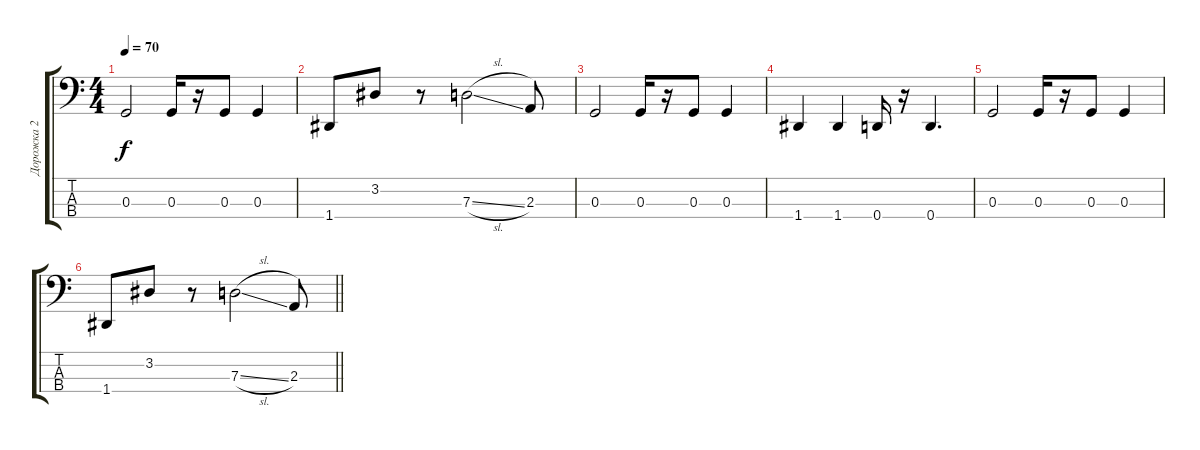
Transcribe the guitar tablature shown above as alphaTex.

\track ("Дорожка 2" "Дорожка 2") {instrument electricbassfinger}
\staff {score tabs}
\tuning (F2 C2 G1 D1) {hide}
\ts (4 4)
\tempo 70
\clef f4
\ks aminor
0.3.2{dy f} 0.3.16 r.16 0.3.8 0.3.4 |
1.4.8 3.2.8 r.8 7.3{sl}.2 2.3.8 |
0.3.2 0.3.16 r.16 0.3.8 0.3.4 |
1.4.4 1.4.4 0.4.16 r.16 0.4.4{d} |
0.3.2 0.3.16 r.16 0.3.8 0.3.4 |
\barLineRight lightlight
1.4.8 3.2.8 r.8 7.3{sl}.2 2.3.8
